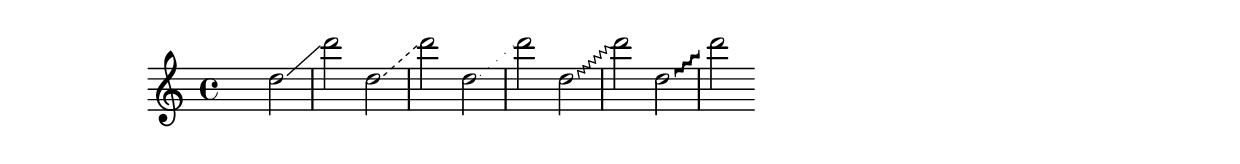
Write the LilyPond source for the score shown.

\header {
  texidoc = "Cover all line styles available"
  
}
\version "2.11.13"
\paper {
  ragged-right = ##T
}

\relative c'' {
  \override Glissando #'breakable = ##t

  s2
  d2 \glissando d'2
  \override Glissando #'style = #'dashed-line
  d,2 \glissando d'2
  \override Glissando #'style = #'dotted-line
  d,2 \glissando d'2

  \override Glissando #'style = #'zigzag
  d,2 \glissando d'2
  \override Glissando #'style = #'trill
  d,2 \glissando d'2
}
